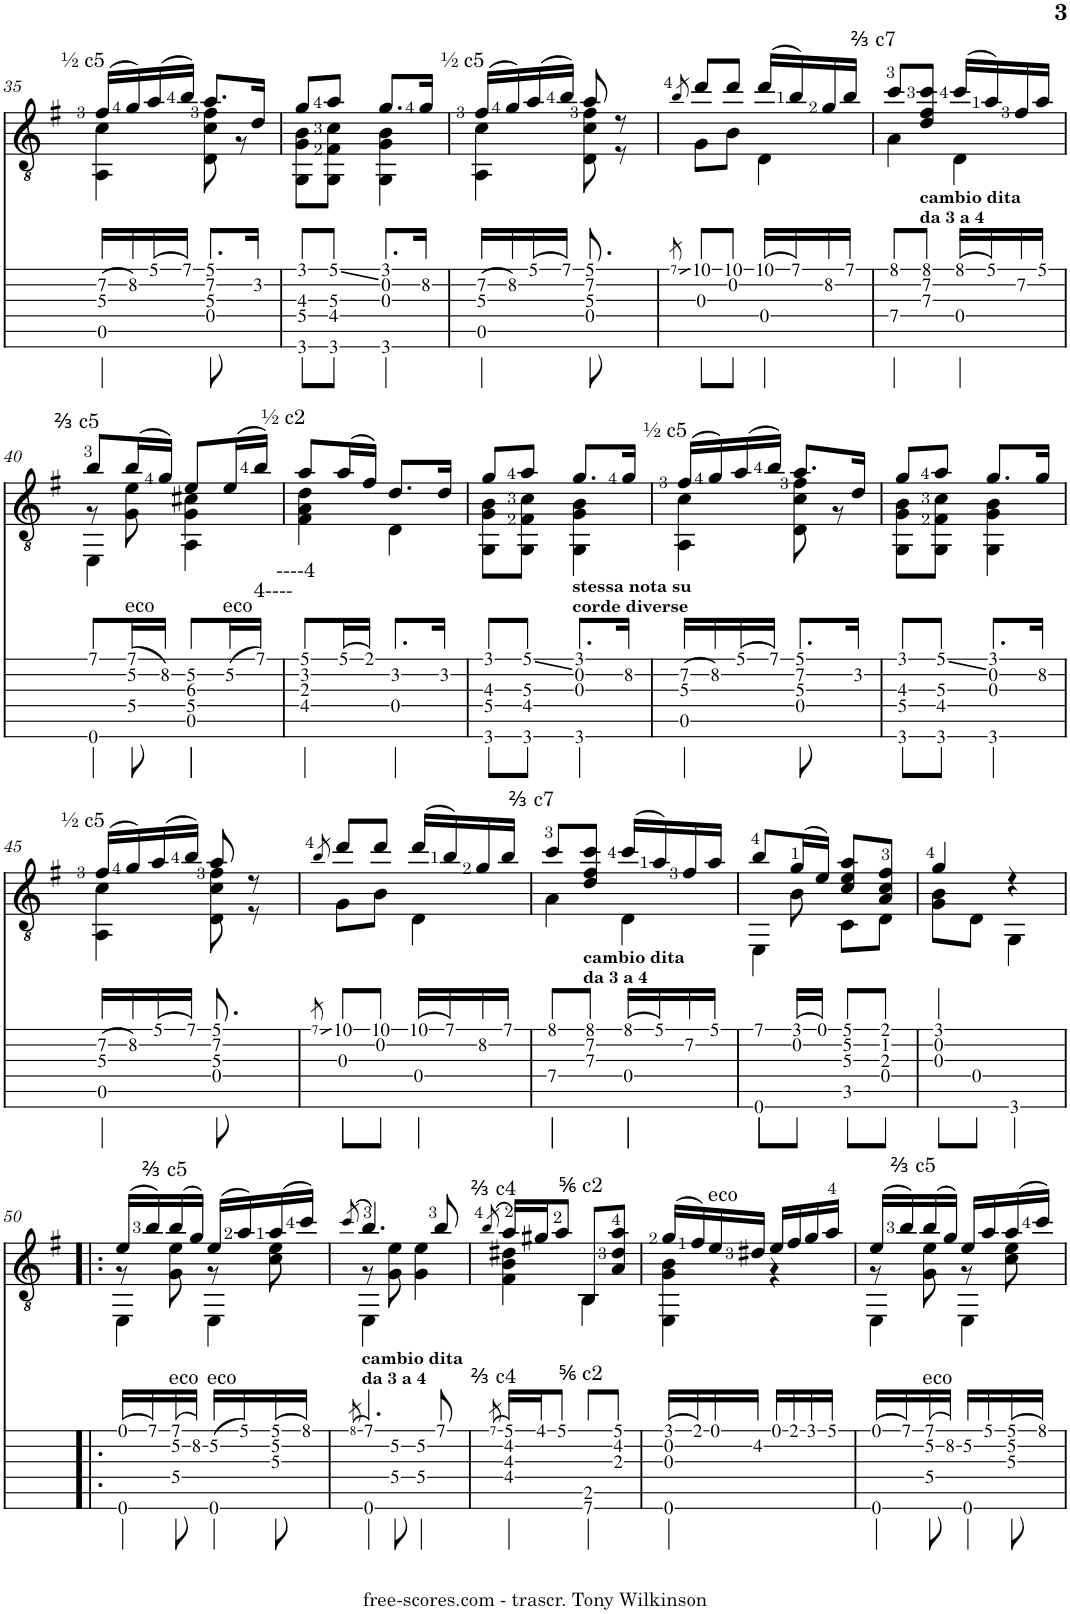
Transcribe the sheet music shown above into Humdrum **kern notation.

**kern	**kern
*part2	*part1
*staff2	*staff1
*I"Chitarra classica (Intavolatura)	*I"Classical Guitar
!!LO:PB:g=z
*	*clefGv2
*k[f#]	*k[f#]
*M2/4	*M2/4
=35	=35
*^	*^
!	!	!LO:TX:a:t=½ c5	!
(16f#/LL	4AA\ 4cn\	(16f#/LL	4AA\ 4c\
16g/)	.	16g/)	.
(16a/	.	(16a/	.
16b/JJ)	.	16b/JJ)	.
8.f#/ 8.a/L	8D\ 8c\	8.a/L	8D\ 8c\ 8f#\
.	8r	.	8r
16d/Jk	.	16d/Jk	.
=36	=36	=36	=36
8g/L	8GG\ 8G\ 8B\L	8g/L	8GG\ 8G\ 8B\L
8a/J	8GG\ 8F#\ 8cn\J	8a/J	8GG\ 8F#\ 8c\J
8.g/L	4GG\ 4G\ 4B\	8.g/L	4GG\ 4G\ 4B\
16g/Jk	.	16g/Jk	.
=37	=37	=37	=37
!	!	!LO:TX:a:t=½ c5	!
(16f#/LL	4AA\ 4cn\	(16f#/LL	4AA\ 4c\
16g/)	.	16g/)	.
(16a/	.	(16a/	.
16b/JJ)	.	16b/JJ)	.
8.f#/ 8.a/	8D\ 8c\	8a/	8D\ 8c\ 8f#\
.	16r	8r	8r
16r	16r	.	.
=38	=38	=38	=38
8qb/	.	8qb/	.
8dd/L	8G\L	8dd/L	8G\L
8dd/J	8B\J	8dd/J	8B\J
(16dd/LL	4D\	(16dd/LL	4D\
16b/)	.	16b/)	.
16g/	.	16g/	.
16b/JJ	.	16b/JJ	.
=39	=39	=39	=39
!	!	!LO:TX:a:t=⅔ c7	!
8ccn/L	4A\	8cc/L	4A\
!LO:TX:a:B:t=cambio dita	!	!	!
!LO:TX:a:t=da 3 a 4	!	!	!
8d/ 8f#/ 8cc/J	.	8d/ 8f#/ 8cc/J	.
(16cc/LL	4D\	(16cc/LL	4D\
16a/)	.	16a/)	.
16f#/	.	16f#/	.
16a/JJ	.	16a/JJ	.
!!LO:LB:g=z
=40	=40	=40	=40
*	*^	*	*^
!	!	!	!LO:TX:a:t=⅔ c5	!	!
8b/L	8r	4EE\	8b/L	8r	4EE\
!LO:TX:a:t=eco	!	!	!	!	!
(16b/L	8G\ 8e\	.	(16b/L	8G\ 8e\	.
16g/JJ)	.	.	16g/JJ)	.	.
8e/L	4G\ 4c#\	4AA\	8e/L	4G\ 4c#X\	4AA\
!LO:TX:a:t=eco	!	!	!	!	!
(16e/L	.	.	(16e/L	.	.
!LO:TX:a:t=4----	!	!	!	!	!
16b/JJ)	.	.	16b/JJ)	.	.
*	*v	*v	*	*	*
*	*	*	*v	*v
=41	=41	=41	=41
!	!	!LO:TX:a:t=½ c2	!
!LO:TX:a:t=----4	!	!	!
8a/L	4F#\ 4A\ 4d\	8a/L	4F#\ 4A\ 4d\
(16a/L	.	(16a/L	.
16f#/JJ)	.	16f#/JJ)	.
8.d/L	4D\	8.d/L	4D\
16d/Jk	.	16d/Jk	.
=42	=42	=42	=42
8g/L	8GG\ 8G\ 8B\L	8g/L	8GG\ 8G\ 8B\L
8a/J	8GG\ 8F#\ 8cn\J	8a/J	8GG\ 8F#\ 8c\J
!LO:TX:a:B:t=stessa nota su	!	!	!
!LO:TX:a:t=corde diverse	!	!	!
8.g/L	4GG\ 4G\ 4B\	8.g/L	4GG\ 4G\ 4B\
16g/Jk	.	16g/Jk	.
=43	=43	=43	=43
!	!	!LO:TX:a:t=½ c5	!
(16f#/LL	4AA\ 4cn\	(16f#/LL	4AA\ 4c\
16g/)	.	16g/)	.
(16a/	.	(16a/	.
16b/JJ)	.	16b/JJ)	.
8.f#/ 8.a/L	8D\ 8c\	8.a/L	8D\ 8c\ 8f#\
.	8r	.	8r
16d/Jk	.	16d/Jk	.
=44	=44	=44	=44
8g/L	8GG\ 8G\ 8B\L	8g/L	8GG\ 8G\ 8B\L
8a/J	8GG\ 8F#\ 8cn\J	8a/J	8GG\ 8F#\ 8c\J
8.g/L	4GG\ 4G\ 4B\	8.g/L	4GG\ 4G\ 4B\
16g/Jk	.	16g/Jk	.
!!LO:LB:g=z	!!
=45	=45	=45	=45
!	!	!LO:TX:a:t=½ c5	!
(16f#/LL	4AA\ 4cn\	(16f#/LL	4AA\ 4c\
16g/)	.	16g/)	.
(16a/	.	(16a/	.
16b/JJ)	.	16b/JJ)	.
8.f#/ 8.a/	8D\ 8c\	8a/	8D\ 8c\ 8f#\
.	16r	8r	8r
16r	16r	.	.
*v	*v	*	*
=46	=46	=46
8qb/	8qb/	.
*^	*	*
*	*^	*	*
8dd/L	8G\L	4G\	8dd/L	8G\L
8dd/J	8B\J	.	8dd/J	8B\J
(16dd/LL	4D\	4D\	(16dd/LL	4D\
16b/)	.	.	16b/)	.
16g/	.	.	16g/	.
16b/JJ	.	.	16b/JJ	.
=47	=47	=47	=47	=47
!	!	!	!LO:TX:a:t=⅔ c7	!
8ccn/L	4A\	4A\	8cc/L	4A\
!LO:TX:a:B:t=cambio dita	!	!	!	!
!LO:TX:a:t=da 3 a 4	!	!	!	!
8d/ 8f#/ 8cc/J	.	.	8d/ 8f#/ 8cc/J	.
(16cc/LL	4D\	4D\	(16cc/LL	4D\
16a/)	.	.	16a/)	.
16f#/	.	.	16f#/	.
16a/JJ	.	.	16a/JJ	.
=48	=48	=48	=48	=48
*	*	*	*	*^
8r	8b\L	4EE\	8b/L	8ryy	4EE\
(16g/LL	8B\J	.	(16g/L	8B\	.
16e/JJ)	.	.	16e/JJ)	.	.
8cn/ 8e/ 8a/L	8Cn\L	4ryy	8c/ 8e/ 8a/L	8C\L	4ryy
8A/ 8c/ 8f#/J	8D\J	.	8A/ 8c/ 8f#/J	8D\J	.
*	*v	*v	*	*	*
*	*	*	*v	*v
=49	=49	=49	=49
4g/	8G\ 8B\L	4g/	8G\ 8B\L
.	8D\J	.	8D\J
4r	4GG\	4r	4GG\
!!LO:LB:g=z
=50!|:	=50!|:	=50!|:	=50!|:
*	*^	*	*^
(16e/LL	8r	4EE\	(16e/LL	8r	4EE\
16b/)	.	.	16b/)	.	.
!	!	!	!LO:TX:a:t=⅔ c5	!	!
!LO:TX:a:t=eco	!	!	!	!	!
(16b/	8G\ 8e\	.	(16b/	8G\ 8e\	.
16g/JJ)	.	.	16g/JJ)	.	.
!LO:TX:a:t=eco	!	!	!	!	!
(16e/LL	8r	4EE\	(16e/LL	8r	4EE\
16a/)	.	.	16a/)	.	.
(16a/	8cn\ 8e\	.	(16a/	8c\ 8e\	.
16ccn/JJ)	.	.	16cc/JJ)	.	.
=51	=51	=51	=51	=51	=51
(8qccn/	.	.	(8qcc/	.	.
!LO:TX:a:B:t=cambio dita	!	!	!	!	!
!LO:TX:a:t=da 3 a 4	!	!	!	!	!
4.b/)	8r	4EE\	4.b/)	8r	4EE\
.	8G\ 8e\	.	.	8G\ 8e\	.
.	4G\ 4e\	4ryy	.	4G\ 4e\	4ryy
8b/	.	.	8b/	.	.
*v	*v	*v	*	*	*
*	*v	*v	*v
=52	=52
(8qb/	(8qb/
*^	*^
!	!	!LO:TX:a:t=⅔ c4	!
!LO:TX:a:t=⅔ c4	!	!	!
16a/LL)	4F#\ 4B\ 4d#X\	16a/LL)	4F#\ 4B\ 4d#X\
16g#X/J	.	16g#X/J	.
8a/J	.	8a/J	.
!	!	!LO:TX:a:t=⅚ c2	!
!LO:TX:a:t=⅚ c2	!	!	!
8BB/L	4BB\	8BB/L	4BB\
8A/ 8d#/ 8a/J	.	8A/ 8d#/ 8a/J	.
=53	=53	=53	=53
(16g/LL	4EE\ 4G\ 4B\	(16g/LL	4EE\ 4G\ 4B\
16f#/)	.	16f#/)	.
!	!	!LO:TX:a:t=eco	!
16e/	.	16e/	.
16d#X/JJ	.	16d#X/JJ	.
16e/LL	4r	16e/LL	4r
16f#/	.	16f#/	.
16g/	.	16g/	.
16a/JJ	.	16a/JJ	.
=54	=54	=54	=54
*	*^	*	*^
(16e/LL	8r	4EE\	(16e/LL	8r	4EE\
16b/)	.	.	16b/)	.	.
!	!	!	!LO:TX:a:t=⅔ c5	!	!
!LO:TX:a:t=eco	!	!	!	!	!
(16b/	8G\ 8e\	.	(16b/	8G\ 8e\	.
16g/JJ)	.	.	16g/JJ)	.	.
16e/LL	8r	4EE\	16e/LL	8r	4EE\
16a/	.	.	16a/	.	.
(16a/	8cn\ 8e\	.	(16a/	8c\ 8e\	.
16ccn/JJ)	.	.	16cc/JJ)	.	.
*v	*v	*v	*	*	*
*	*v	*v	*v
=	=
*-	*-
